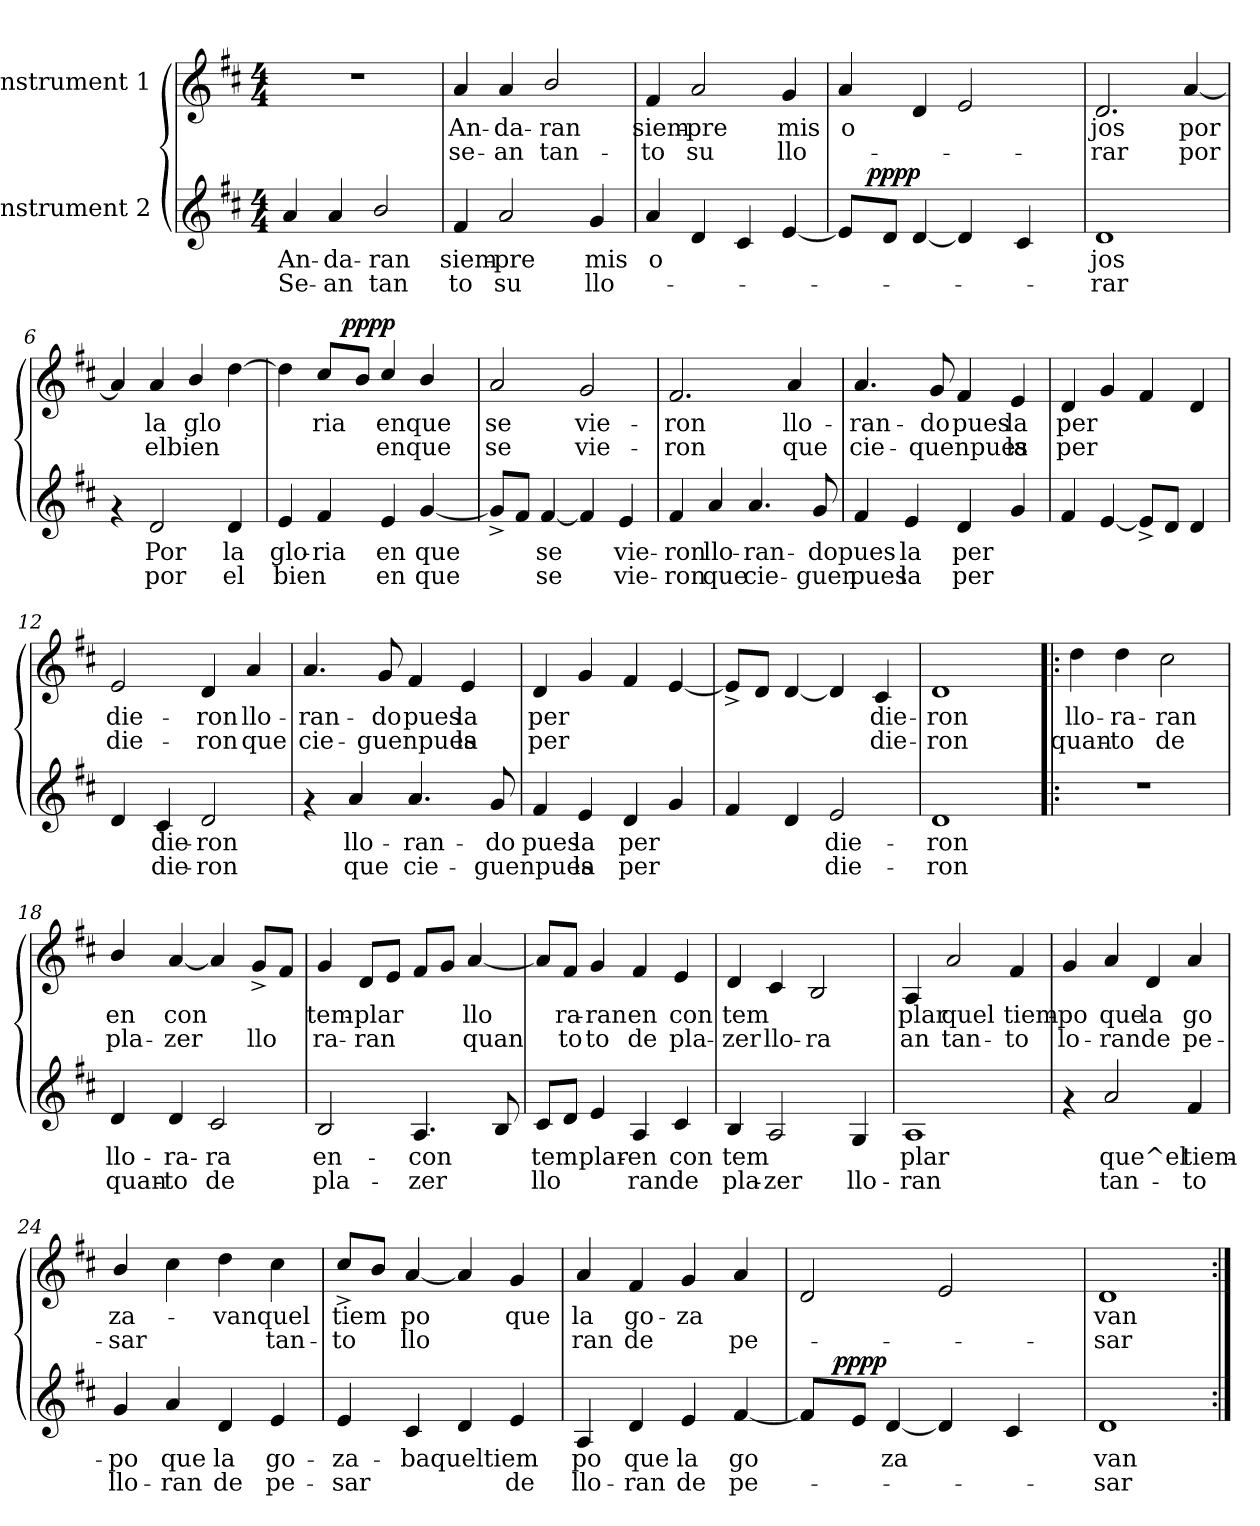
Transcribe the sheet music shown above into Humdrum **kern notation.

**kern	**text	**text	**dynam	**kern	**text	**text	**dynam
*part2	*part2	*part2	*part2	*part1	*part1	*part1	*part1
*staff2	*staff2	*staff2	*staff2	*staff1	*staff1	*staff1	*staff1
*I"Instrument 2	*	*	*	*I"Instrument 1	*	*	*
!!LO:PB:g=z
*stria5	*	*	*	*stria5	*	*	*
*clefG2	*	*	*	*clefG2	*	*	*
*k[f#c#]	*	*	*	*k[f#c#]	*	*	*
*D:	*	*	*	*D:	*	*	*
*M4/4	*	*	*	*M4/4	*	*	*
=1	=1	=1	=1	=1	=1	=1	=1
!	!LO:LY:b	!LO:LY:b	!	!	!	!	!
4a/	An-	-Se-	.	1r	.	.	.
!	!LO:LY:b	!LO:LY:b	!	!	!	!	!
4a/	-da-	-an	.	.	.	.	.
!	!LO:LY:b	!LO:LY:b	!	!	!	!	!
2b/	ran	tan	.	.	.	.	.
=2	=2	=2	=2	=2	=2	=2	=2
!	!LO:LY:b	!LO:LY:b	!	!	!LO:LY:b	!LO:LY:b	!
4f#/	siem-	-to	.	4a/	An-	-se-	.
!	!LO:LY:b	!LO:LY:b	!	!	!LO:LY:b	!LO:LY:b	!
2a/	pre	su	.	4a/	-da-	-an	.
!	!	!	!	!	!LO:LY:b	!LO:LY:b	!
.	.	.	.	2b/	ran	tan-	.
!	!LO:LY:b	!LO:LY:b	!	!	!	!	!
4g/	mis	llo-	.	.	.	.	.
=3	=3	=3	=3	=3	=3	=3	=3
!	!LO:LY:b	!	!	!	!LO:LY:b	!LO:LY:b	!
4a/	-o-	.	.	4f#/	-siem-	-to	.
!	!LO:LY:b	!	!	!	!LO:LY:b	!LO:LY:b	!
4d/	--	.	.	2a/	pre	su	.
!	!LO:LY:b	!	!	!	!	!	!
4c#/	--	.	.	.	.	.	.
!	!LO:LY:b	!	!	!	!LO:LY:b	!LO:LY:b	!
[<4e/	--	.	.	4g/	mis	llo-	.
=4	=4	=4	=4	=4	=4	=4	=4
!	!LO:LY:b	!	!	!	!LO:LY:b	!	!
*^	*	*	*	*	*	*	*
8e/L]	16ryy	--	.	.	4a/	-o-	.	.
.	64ryy	.	.	.	.	.	.	.
!	!	!	!	!LO:DY:b	!	!	!	!
.	2ryy	.	.	pppp	.	.	.	.
!	!	!LO:LY:b	!	!	!	!	!	!
8d/J	.	--	.	.	.	.	.	.
!	!	!LO:LY:b	!	!	!	!LO:LY:b	!	!
[<4d/	.	--	.	.	4d/	--	.	.
!	!	!LO:LY:b	!	!	!	!LO:LY:b	!	!
4d/]	.	--	.	.	2e/	--	.	.
.	4ryy	.	.	.	.	.	.	.
!	!	!LO:LY:b	!	!	!	!	!	!
4c#/	.	--	.	.	.	.	.	.
.	8ryy	.	.	.	.	.	.	.
.	32.ryy	.	.	.	.	.	.	.
=5	=5	=5	=5	=5	=5	=5	=5	=5
!	!	!LO:LY:b	!LO:LY:b	!	!	!LO:LY:b	!LO:LY:b	!
*v	*v	*	*	*	*	*	*	*
1d	-jos	rar	.	2.d/	-jos	rar	.
!	!	!	!	!	!LO:LY:b	!LO:LY:b	!
.	.	.	.	[<4a/	por	por	.
=6	=6	=6	=6	=6	=6	=6	=6
!	!	!	!	!	!LO:LY:b	!LO:LY:b	!
4rf	.	.	.	4a/]	.	.	.
!	!LO:LY:b	!LO:LY:b	!	!	!LO:LY:b	!LO:LY:b	!
2d/	Por	por	.	4a/	la	elbien	.
!	!	!	!	!	!LO:LY:b	!LO:LY:b	!
.	.	.	.	4b/	glo	.	.
!	!LO:LY:b	!LO:LY:b	!	!	!LO:LY:b	!LO:LY:b	!
4d/	la	el	.	[>4dd\	.	.	.
=7	=7	=7	=7	=7	=7	=7	=7
!	!LO:LY:b	!LO:LY:b	!	!	!LO:LY:b	!LO:LY:b	!
*	*	*	*	*^	*	*	*
4e/	glo-	-bien	.	4dd\]	4ryy	.	.	.
!	!LO:LY:b	!LO:LY:b	!	!	!	!LO:LY:b	!LO:LY:b	!
4f#/	ria	.	.	8cc#/L	16ryy	ria	.	.
.	.	.	.	.	64ryy	.	.	.
!	!	!	!	!	!	!	!	!LO:DY:a
.	.	.	.	.	2ryy	.	.	pppp
!	!	!	!	!	!	!LO:LY:b	!LO:LY:b	!
.	.	.	.	8b/J	.	.	.	.
!	!LO:LY:b	!LO:LY:b	!	!	!	!LO:LY:b	!LO:LY:b	!
4e/	en	en	.	4cc#/	.	enque	enque	.
!	!LO:LY:b	!LO:LY:b	!	!	!	!LO:LY:b	!LO:LY:b	!
[<4g/	que	que	.	4b/	.	.	.	.
.	.	.	.	.	8ryy	.	.	.
.	.	.	.	.	32.ryy	.	.	.
!!LO:LB:g=z
=8	=8	=8	=8	=8	=8	=8	=8	=8
!	!LO:LY:b	!LO:LY:b	!	!	!	!LO:LY:b	!LO:LY:b	!
*	*	*	*	*v	*v	*	*	*
8g^>/L]	.	.	.	2a/	se	se	.
!	!LO:LY:b	!LO:LY:b	!	!	!	!	!
8f#/J	.	.	.	.	.	.	.
!	!LO:LY:b	!LO:LY:b	!	!	!	!	!
[<4f#/	se	se	.	.	.	.	.
!	!LO:LY:b	!LO:LY:b	!	!	!LO:LY:b	!LO:LY:b	!
4f#/]	.	-	.	2g/	vie-	-vie-	.
!	!LO:LY:b	!LO:LY:b	!	!	!	!	!
4e/	-vie-	-vie-	.	.	.	.	.
=9	=9	=9	=9	=9	=9	=9	=9
!	!LO:LY:b	!LO:LY:b	!	!	!LO:LY:b	!LO:LY:b	!
4f#/	-ron	ron	.	2.f#/	-ron	ron	.
!	!LO:LY:b	!LO:LY:b	!	!	!	!	!
4a/	llo-	-que	.	.	.	.	.
!	!LO:LY:b	!LO:LY:b	!	!	!	!	!
4.a/	ran-	-cie-	.	.	.	.	.
!	!	!	!	!	!LO:LY:b	!LO:LY:b	!
.	.	.	.	4a/	llo-	-que	.
!	!LO:LY:b	!LO:LY:b	!	!	!	!	!
8g/	-do	guen	.	.	.	.	.
=10	=10	=10	=10	=10	=10	=10	=10
!	!LO:LY:b	!LO:LY:b	!	!	!LO:LY:b	!LO:LY:b	!
4f#/	pues	pues	.	4.a/	ran-	-cie-	.
!	!LO:LY:b	!LO:LY:b	!	!	!	!	!
4e/	la	la	.	.	.	.	.
!	!	!	!	!	!LO:LY:b	!LO:LY:b	!
.	.	.	.	8g/	-do	quenpues	.
!	!LO:LY:b	!LO:LY:b	!	!	!LO:LY:b	!LO:LY:b	!
4d/	per-	-per-	.	4f#/	pues	.	.
!	!LO:LY:b	!LO:LY:b	!	!	!LO:LY:b	!LO:LY:b	!
4g/	--	--	.	4e/	la	la	.
=11	=11	=11	=11	=11	=11	=11	=11
!	!LO:LY:b	!	!	!	!LO:LY:b	!LO:LY:b	!
4f#/	--	.	.	4d/	per-	-per-	.
!	!LO:LY:b	!	!	!	!LO:LY:b	!LO:LY:b	!
[<4e/	--	.	.	4g/	--	--	.
!	!LO:LY:b	!	!	!	!LO:LY:b	!LO:LY:b	!
8e^>/L]	--	.	.	4f#/	--	--	.
!	!LO:LY:b	!	!	!	!	!	!
8d/J	--	.	.	.	.	.	.
!	!LO:LY:b	!	!	!	!LO:LY:b	!LO:LY:b	!
4d/	--	.	.	4d/	--	--	.
=12	=12	=12	=12	=12	=12	=12	=12
!	!LO:LY:b	!LO:LY:b	!	!	!LO:LY:b	!LO:LY:b	!
4d/	--	--	.	2e/	-die-	-die-	.
!	!LO:LY:b	!LO:LY:b	!	!	!	!	!
4c#/	-die-	-die-	.	.	.	.	.
!	!LO:LY:b	!LO:LY:b	!	!	!LO:LY:b	!LO:LY:b	!
2d/	-ron	ron	.	4d/	-ron	ron	.
!	!	!	!	!	!LO:LY:b	!LO:LY:b	!
.	.	.	.	4a/	llo-	-que	.
!!LO:LB:g=z
=13	=13	=13	=13	=13	=13	=13	=13
!	!	!	!	!	!LO:LY:b	!LO:LY:b	!
4rf	.	.	.	4.a/	ran-	-cie-	.
!	!LO:LY:b	!LO:LY:b	!	!	!	!	!
4a/	llo-	-que	.	.	.	.	.
!	!	!	!	!	!LO:LY:b	!LO:LY:b	!
.	.	.	.	8g/	-do	guenpues	.
!	!LO:LY:b	!LO:LY:b	!	!	!LO:LY:b	!LO:LY:b	!
4.a/	ran-	-cie-	.	4f#/	pues	.	.
!	!	!	!	!	!LO:LY:b	!LO:LY:b	!
.	.	.	.	4e/	la	la	.
!	!LO:LY:b	!LO:LY:b	!	!	!	!	!
8g/	-do	guenpues	.	.	.	.	.
=14	=14	=14	=14	=14	=14	=14	=14
!	!LO:LY:b	!LO:LY:b	!	!	!LO:LY:b	!LO:LY:b	!
4f#/	pues	.	.	4d/	per-	-per-	.
!	!LO:LY:b	!LO:LY:b	!	!	!LO:LY:b	!LO:LY:b	!
4e/	la	la	.	4g/	--	--	.
!	!LO:LY:b	!LO:LY:b	!	!	!LO:LY:b	!LO:LY:b	!
4d/	per-	-per-	.	4f#/	--	--	.
!	!LO:LY:b	!LO:LY:b	!	!	!LO:LY:b	!LO:LY:b	!
4g/	--	--	.	[<4e/	--	--	.
=15	=15	=15	=15	=15	=15	=15	=15
!	!LO:LY:b	!LO:LY:b	!	!	!LO:LY:b	!LO:LY:b	!
4f#/	--	--	.	8e^>/L]	--	--	.
!	!	!	!	!	!LO:LY:b	!LO:LY:b	!
.	.	.	.	8d/J	--	--	.
!	!LO:LY:b	!LO:LY:b	!	!	!LO:LY:b	!LO:LY:b	!
4d/	--	--	.	[<4d/	--	--	.
!	!LO:LY:b	!LO:LY:b	!	!	!LO:LY:b	!LO:LY:b	!
2e/	-die-	-die-	.	4d/]	--	--	.
!	!	!	!	!	!LO:LY:b	!LO:LY:b	!
.	.	.	.	4c#/	-die-	-die-	.
=16	=16	=16	=16	=16	=16	=16	=16
!	!LO:LY:b	!LO:LY:b	!	!	!LO:LY:b	!LO:LY:b	!
1d	-ron	ron	.	1d	-ron	ron	.
=17!|:	=17!|:	=17!|:	=17!|:	=17!|:	=17!|:	=17!|:	=17!|:
!	!	!	!	!	!LO:LY:b	!LO:LY:b	!
1r	.	.	.	4dd\	llo-	-quan-	.
!	!	!	!	!	!LO:LY:b	!LO:LY:b	!
.	.	.	.	4dd\	-ra-	-to	.
!	!	!	!	!	!LO:LY:b	!LO:LY:b	!
.	.	.	.	2cc#\	ran	de	.
!!LO:LB:g=z
=18	=18	=18	=18	=18	=18	=18	=18
!	!LO:LY:b	!LO:LY:b	!	!	!LO:LY:b	!LO:LY:b	!
4d/	llo-	-quan-	.	4b/	en	pla-	.
!	!LO:LY:b	!LO:LY:b	!	!	!LO:LY:b	!LO:LY:b	!
4d/	-ra-	-to	.	[<4a/	-con-	-zer	.
!	!LO:LY:b	!LO:LY:b	!	!	!LO:LY:b	!LO:LY:b	!
2c#/	ra	de	.	4a/]	-	-	.
!	!	!	!	!	!LO:LY:b	!LO:LY:b	!
.	.	.	.	8g^>/L	-	-llo-	.
!	!	!	!	!	!LO:LY:b	!LO:LY:b	!
.	.	.	.	8f#/J	--	-	.
=19	=19	=19	=19	=19	=19	=19	=19
!	!LO:LY:b	!LO:LY:b	!	!	!LO:LY:b	!LO:LY:b	!
2B/	en-	-pla-	.	4g/	tem-	-ra-	.
!	!	!	!	!	!LO:LY:b	!LO:LY:b	!
.	.	.	.	8d/L	-plar	ran	.
!	!	!	!	!	!LO:LY:b	!LO:LY:b	!
.	.	.	.	8e/J	.	.	.
!	!LO:LY:b	!LO:LY:b	!	!	!LO:LY:b	!LO:LY:b	!
4.A/	-con	zer	.	8f#/L	.	.	.
!	!	!	!	!	!LO:LY:b	!LO:LY:b	!
.	.	.	.	8g/J	.	.	.
!	!	!	!	!	!LO:LY:b	!LO:LY:b	!
.	.	.	.	[<4a/	llo	quan-	.
!	!LO:LY:b	!LO:LY:b	!	!	!	!	!
8B/	.	.	.	.	.	.	.
=20	=20	=20	=20	=20	=20	=20	=20
!	!LO:LY:b	!LO:LY:b	!	!	!LO:LY:b	!LO:LY:b	!
8c#/L	tem-	-llo-	.	8a/L]	--	--	.
!	!LO:LY:b	!LO:LY:b	!	!	!LO:LY:b	!LO:LY:b	!
8d/J	--	-	.	8f#/J	-ra-	-to	.
!	!LO:LY:b	!LO:LY:b	!	!	!LO:LY:b	!LO:LY:b	!
4e/	plar-	-	.	4g/	ran	to	.
!	!LO:LY:b	!LO:LY:b	!	!	!LO:LY:b	!LO:LY:b	!
4A/	en	ran	.	4f#/	en	de	.
!	!LO:LY:b	!LO:LY:b	!	!	!LO:LY:b	!LO:LY:b	!
4c#/	con	de	.	4e/	con	pla-	.
=21	=21	=21	=21	=21	=21	=21	=21
!	!LO:LY:b	!LO:LY:b	!	!	!LO:LY:b	!LO:LY:b	!
4B/	tem-	-pla-	.	4d/	-tem-	-zer	.
!	!LO:LY:b	!LO:LY:b	!	!	!LO:LY:b	!LO:LY:b	!
2A/	--	-zer	.	4c#/	-	-llo-	.
!	!	!	!	!	!LO:LY:b	!LO:LY:b	!
.	.	.	.	2B/	--	-ra	.
!	!LO:LY:b	!LO:LY:b	!	!	!	!	!
4G/	-	-llo-	.	.	.	.	.
=22	=22	=22	=22	=22	=22	=22	=22
!	!LO:LY:b	!LO:LY:b	!	!	!LO:LY:b	!LO:LY:b	!
1A	-plar	ran	.	4A/	plar	an	.
!	!	!	!	!	!LO:LY:b	!LO:LY:b	!
.	.	.	.	2a/	quel	tan-	.
!	!	!	!	!	!LO:LY:b	!LO:LY:b	!
.	.	.	.	4f#/	-tiem-	-to	.
!!LO:LB:g=z
=23	=23	=23	=23	=23	=23	=23	=23
!	!	!	!	!	!LO:LY:b	!LO:LY:b	!
4rf	.	.	.	4g/	po	lo-	.
!	!LO:LY:b	!LO:LY:b	!	!	!LO:LY:b	!LO:LY:b	!
2a/	que^el	tan-	.	4a/	-que	ran	.
!	!	!	!	!	!LO:LY:b	!LO:LY:b	!
.	.	.	.	4d/	la	de	.
!	!LO:LY:b	!LO:LY:b	!	!	!LO:LY:b	!LO:LY:b	!
4f#/	-tiem-	-to	.	4a/	go	pe-	.
=24	=24	=24	=24	=24	=24	=24	=24
!	!LO:LY:b	!LO:LY:b	!	!	!LO:LY:b	!LO:LY:b	!
4g/	po	llo-	.	4b/	-za-	-sar	.
!	!LO:LY:b	!LO:LY:b	!	!	!LO:LY:b	!LO:LY:b	!
4a/	-que	ran	.	4cc#\	.	.	.
!	!LO:LY:b	!LO:LY:b	!	!	!LO:LY:b	!LO:LY:b	!
4d/	la	de	.	4dd\	vanquel	.	.
!	!LO:LY:b	!LO:LY:b	!	!	!LO:LY:b	!LO:LY:b	!
4e/	go-	-pe-	.	4cc#\	.	tan-	.
=25	=25	=25	=25	=25	=25	=25	=25
!	!LO:LY:b	!LO:LY:b	!	!	!LO:LY:b	!LO:LY:b	!
4e/	-za-	-sar	.	8cc#^>/L	-tiem	to	.
!	!	!	!	!	!LO:LY:b	!LO:LY:b	!
.	.	.	.	8b/J	.	.	.
!	!LO:LY:b	!LO:LY:b	!	!	!LO:LY:b	!LO:LY:b	!
4c#/	baqueltiem-	--	.	[<4a/	po	llo-	.
!	!LO:LY:b	!LO:LY:b	!	!	!LO:LY:b	!LO:LY:b	!
4d/	--	--	.	4a/]	--	-	.
!	!LO:LY:b	!LO:LY:b	!	!	!LO:LY:b	!LO:LY:b	!
4e/	--	-de	.	4g/	que	.	.
=26	=26	=26	=26	=26	=26	=26	=26
!	!LO:LY:b	!LO:LY:b	!	!	!LO:LY:b	!LO:LY:b	!
4A/	po	llo-	.	4a/	la	ran	.
!	!LO:LY:b	!LO:LY:b	!	!	!LO:LY:b	!LO:LY:b	!
4d/	-que	ran	.	4f#/	go-	-de	.
!	!LO:LY:b	!LO:LY:b	!	!	!LO:LY:b	!LO:LY:b	!
4e/	la	de	.	4g/	za-	--	.
!	!LO:LY:b	!LO:LY:b	!	!	!LO:LY:b	!LO:LY:b	!
[<4f#/	go-	-pe-	.	4a/	--	-pe-	.
=27	=27	=27	=27	=27	=27	=27	=27
!	!LO:LY:b	!	!	!	!LO:LY:b	!	!
*^	*	*	*	*	*	*	*
8f#/L]	16ryy	--	.	.	2d/	--	.	.
.	64ryy	.	.	.	.	.	.	.
!	!	!	!	!LO:DY:b	!	!	!	!
.	2ryy	.	.	pppp	.	.	.	.
!	!	!LO:LY:b	!	!	!	!	!	!
8e/J	.	--	.	.	.	.	.	.
!	!	!LO:LY:b	!	!	!	!	!	!
[<4d/	.	-za	.	.	.	.	.	.
!	!	!LO:LY:b	!	!	!	!LO:LY:b	!	!
4d/]	.	.	.	.	2e/	--	.	.
.	4ryy	.	.	.	.	.	.	.
!	!	!LO:LY:b	!	!	!	!	!	!
4c#/	.	.	.	.	.	.	.	.
.	8ryy	.	.	.	.	.	.	.
.	32.ryy	.	.	.	.	.	.	.
=28	=28	=28	=28	=28	=28	=28	=28	=28
!	!	!LO:LY:b	!LO:LY:b	!	!	!LO:LY:b	!LO:LY:b	!
*v	*v	*	*	*	*	*	*	*
1d	van	sar	.	1d	-van	sar	.
=:|!	=:|!	=:|!	=:|!	=:|!	=:|!	=:|!	=:|!
*-	*-	*-	*-	*-	*-	*-	*-
